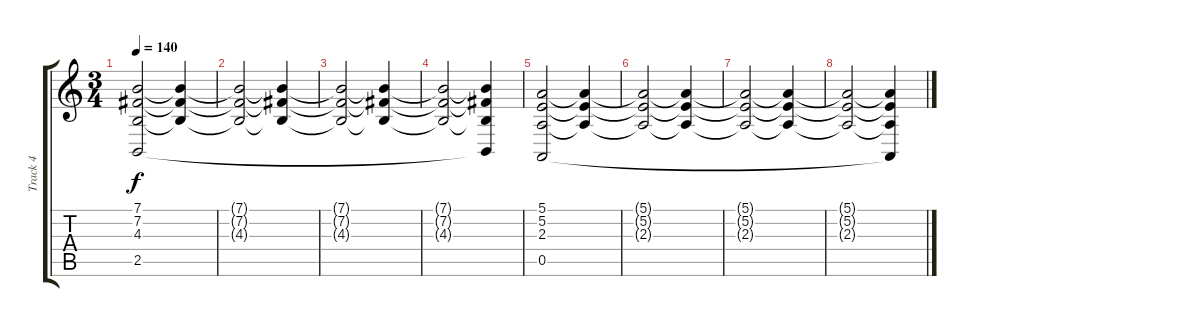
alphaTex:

\track ("Track 4" "Track 4") {instrument choiraahs}
\staff {score tabs}
\tuning (E4 B3 G3 D3 A2 E2) {hide}
\ts (3 4)
\tempo 140
\clef g2
\ks c
(7.1 7.2 4.3 2.5).2{dy f} (7.1{t} 7.2{t} 4.3{t}).4 |
(7.1{t} 7.2{t} 4.3{t}).2 (7.1{t} 7.2{t} 4.3{t}).4 |
(7.1{t} 7.2{t} 4.3{t}).2 (7.1{t} 7.2{t} 4.3{t}).4 |
(7.1{t} 7.2{t} 4.3{t}).2 (7.1{t} 7.2{t} 4.3{t} 2.5{t}).4 |
(5.1 5.2 2.3 0.5).2 (5.1{t} 5.2{t} 2.3{t}).4 |
(5.1{t} 5.2{t} 2.3{t}).2 (5.1{t} 5.2{t} 2.3{t}).4 |
(5.1{t} 5.2{t} 2.3{t}).2 (5.1{t} 5.2{t} 2.3{t}).4 |
(5.1{t} 5.2{t} 2.3{t}).2 (5.1{t} 5.2{t} 2.3{t} 0.5{t}).4
